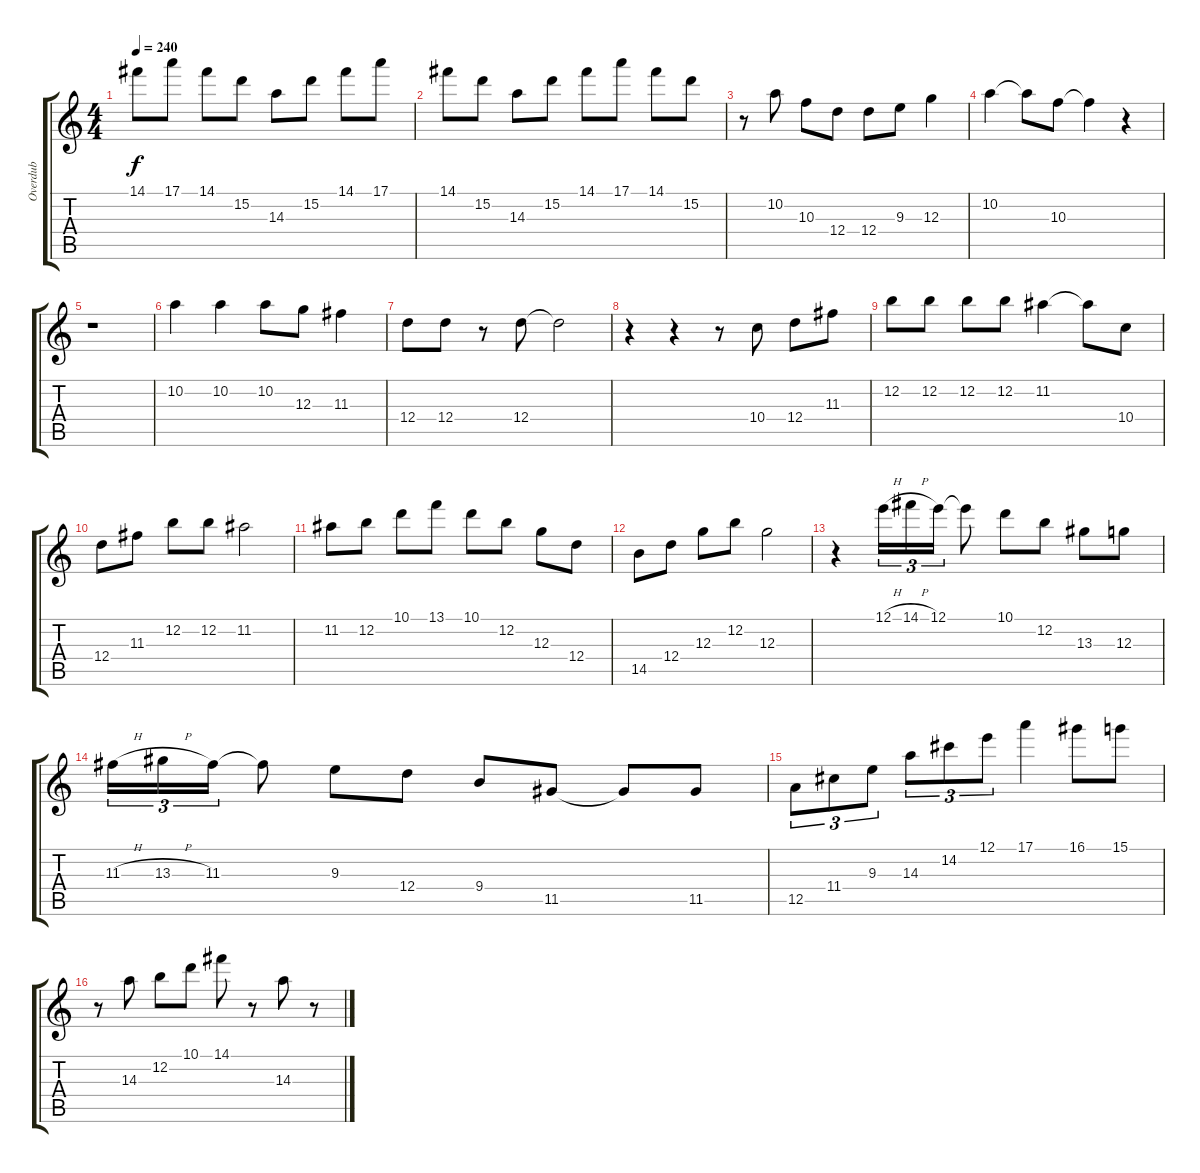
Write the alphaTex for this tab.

\track ("Overdub" "Overdub") {instrument electricbasspick}
\staff {score tabs}
\tuning (E4 B3 G3 D3 A2 E2) {hide}
\ts (4 4)
\tempo 240
\clef g2
\ks c
14.1.8{dy f} 17.1.8 14.1.8 15.2.8 14.3.8 15.2.8 14.1.8 17.1.8 |
14.1.8 15.2.8 14.3.8 15.2.8 14.1.8 17.1.8 14.1.8 15.2.8 |
r.8 10.2.8 10.3.8 12.4.8 12.4.8 9.3.8 12.3.4 |
10.2.4 10.2{t}.8 10.3.8 10.3{t}.4 r.4 |
r.1 |
10.2.4 10.2.4 10.2.8 12.3.8 11.3.4 |
12.4.8 12.4.8 r.8 12.4.8 12.4{t}.2 |
r.4 r.4 r.8 10.4.8 12.4.8 11.3.8 |
12.2.8 12.2.8 12.2.8 12.2.8 11.2.4 11.2{t}.8 10.4.8 |
12.4.8 11.3.8 12.2.8 12.2.8 11.2.2 |
11.2.8 12.2.8 10.1.8 13.1.8 10.1.8 12.2.8 12.3.8 12.4.8 |
14.5.8 12.4.8 12.3.8 12.2.8 12.3.2 |
r.4 12.1{h}.16{tu (3 2)} 14.1{h}.16{tu (3 2)} 12.1.16{tu (3 2)} 12.1{t}.8 10.1.8 12.2.8 13.3.8 12.3.8 |
11.3{h}.16{tu (3 2)} 13.3{h}.16{tu (3 2)} 11.3.16{tu (3 2)} 11.3{t}.8 9.3.8 12.4.8 9.4.8 11.5.8 11.5{t}.8 11.5.8 |
12.5.8{tu (3 2)} 11.4.8{tu (3 2)} 9.3.8{tu (3 2)} 14.3.8{tu (3 2)} 14.2.8{tu (3 2)} 12.1.8{tu (3 2)} 17.1.4 16.1.8 15.1.8 |
r.8 14.3.8 12.2.8 10.1.8 14.1.8 r.8 14.3.8 r.8
